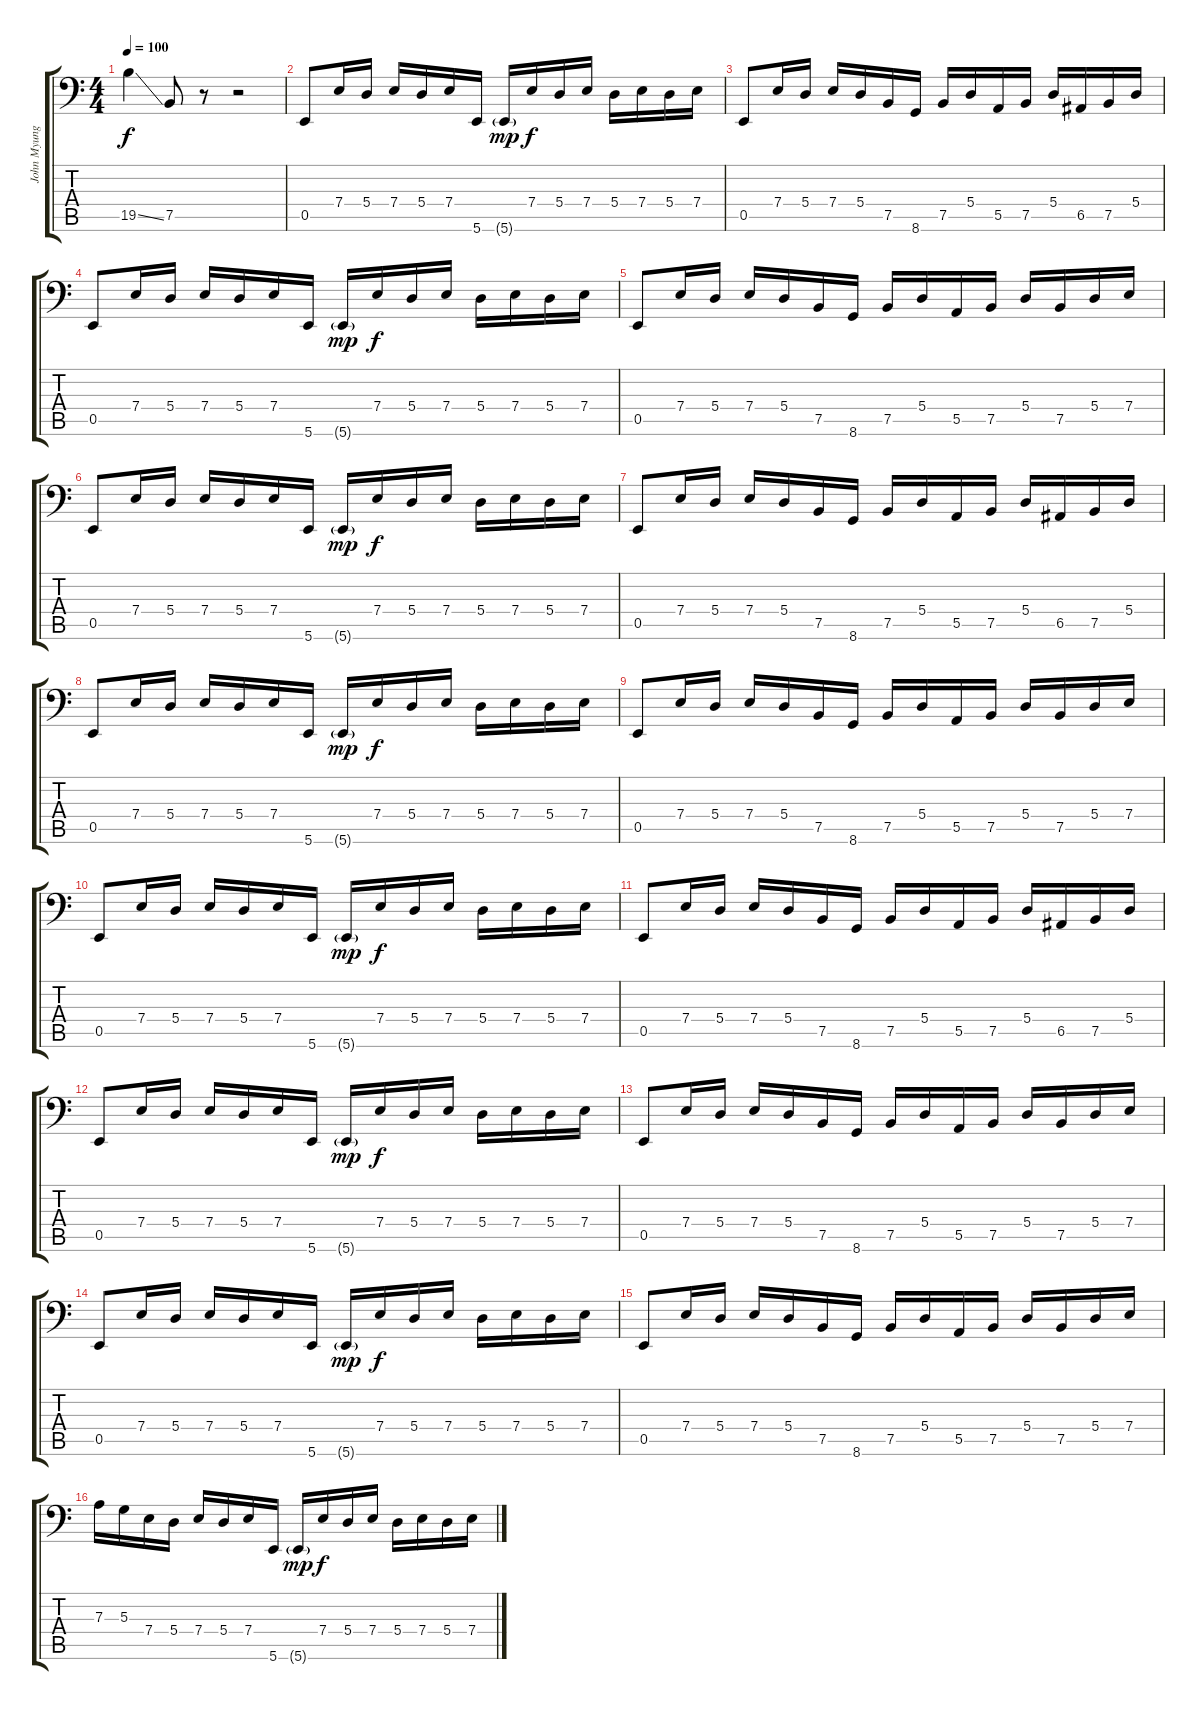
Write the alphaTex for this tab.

\track ("John Myung - 6 Strings Bass" "John Myung") {instrument electricbassfinger}
\staff {score tabs}
\tuning (C3 G2 D2 A1 E1 B0) {hide}
\ts (4 4)
\tempo 100
\clef f4
\ks c
19.5{ss}.4{dy f} 7.5.8 r.8 r.2 |
0.5.8 7.4.16 5.4.16 7.4.16 5.4.16 7.4.16 5.6.16 5.6{g}.16{dy mp} 7.4.16{dy f} 5.4.16 7.4.16 5.4.16 7.4.16 5.4.16 7.4.16 |
0.5.8 7.4.16 5.4.16 7.4.16 5.4.16 7.5.16 8.6.16 7.5.16 5.4.16 5.5.16 7.5.16 5.4.16 6.5.16 7.5.16 5.4.16 |
0.5.8 7.4.16 5.4.16 7.4.16 5.4.16 7.4.16 5.6.16 5.6{g}.16{dy mp} 7.4.16{dy f} 5.4.16 7.4.16 5.4.16 7.4.16 5.4.16 7.4.16 |
0.5.8 7.4.16 5.4.16 7.4.16 5.4.16 7.5.16 8.6.16 7.5.16 5.4.16 5.5.16 7.5.16 5.4.16 7.5.16 5.4.16 7.4.16 |
0.5.8 7.4.16 5.4.16 7.4.16 5.4.16 7.4.16 5.6.16 5.6{g}.16{dy mp} 7.4.16{dy f} 5.4.16 7.4.16 5.4.16 7.4.16 5.4.16 7.4.16 |
0.5.8 7.4.16 5.4.16 7.4.16 5.4.16 7.5.16 8.6.16 7.5.16 5.4.16 5.5.16 7.5.16 5.4.16 6.5.16 7.5.16 5.4.16 |
0.5.8 7.4.16 5.4.16 7.4.16 5.4.16 7.4.16 5.6.16 5.6{g}.16{dy mp} 7.4.16{dy f} 5.4.16 7.4.16 5.4.16 7.4.16 5.4.16 7.4.16 |
0.5.8 7.4.16 5.4.16 7.4.16 5.4.16 7.5.16 8.6.16 7.5.16 5.4.16 5.5.16 7.5.16 5.4.16 7.5.16 5.4.16 7.4.16 |
0.5.8 7.4.16 5.4.16 7.4.16 5.4.16 7.4.16 5.6.16 5.6{g}.16{dy mp} 7.4.16{dy f} 5.4.16 7.4.16 5.4.16 7.4.16 5.4.16 7.4.16 |
0.5.8 7.4.16 5.4.16 7.4.16 5.4.16 7.5.16 8.6.16 7.5.16 5.4.16 5.5.16 7.5.16 5.4.16 6.5.16 7.5.16 5.4.16 |
0.5.8 7.4.16 5.4.16 7.4.16 5.4.16 7.4.16 5.6.16 5.6{g}.16{dy mp} 7.4.16{dy f} 5.4.16 7.4.16 5.4.16 7.4.16 5.4.16 7.4.16 |
0.5.8 7.4.16 5.4.16 7.4.16 5.4.16 7.5.16 8.6.16 7.5.16 5.4.16 5.5.16 7.5.16 5.4.16 7.5.16 5.4.16 7.4.16 |
0.5.8 7.4.16 5.4.16 7.4.16 5.4.16 7.4.16 5.6.16 5.6{g}.16{dy mp} 7.4.16{dy f} 5.4.16 7.4.16 5.4.16 7.4.16 5.4.16 7.4.16 |
0.5.8 7.4.16 5.4.16 7.4.16 5.4.16 7.5.16 8.6.16 7.5.16 5.4.16 5.5.16 7.5.16 5.4.16 7.5.16 5.4.16 7.4.16 |
7.3.16 5.3.16 7.4.16 5.4.16 7.4.16 5.4.16 7.4.16 5.6.16 5.6{g}.16{dy mp} 7.4.16{dy f} 5.4.16 7.4.16 5.4.16 7.4.16 5.4.16 7.4.16
